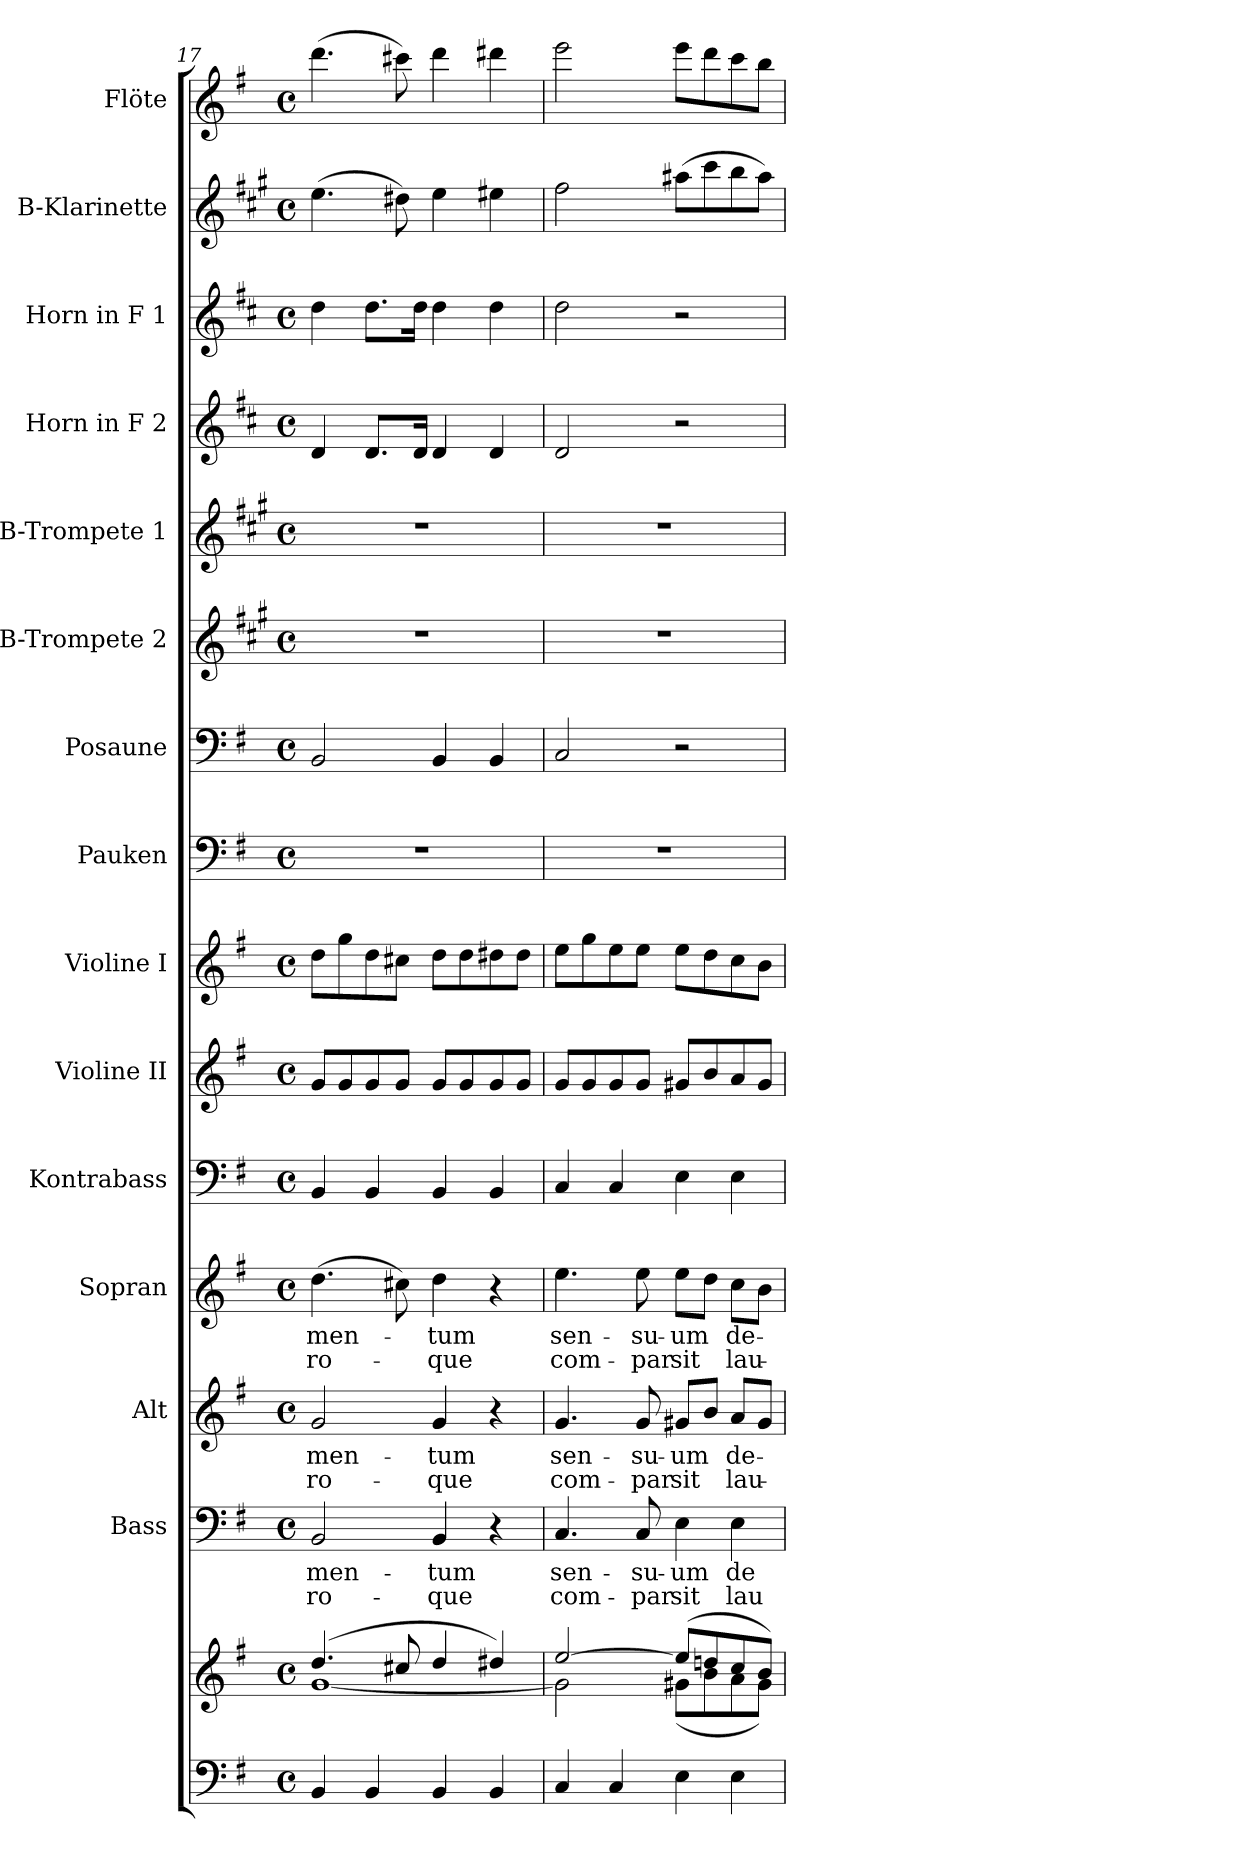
**kern	**kern	**kern	**text	**text	**kern	**text	**text	**kern	**text	**text	**kern	**kern	**kern	**kern	**kern	**kern	**kern	**kern	**kern	**kern	**kern
*part15	*part15	*part14	*part14	*part14	*part13	*part13	*part13	*part12	*part12	*part12	*part11	*part10	*part9	*part8	*part7	*part6	*part5	*part4	*part3	*part2	*part1
*staff16	*staff15	*staff14	*staff14	*staff14	*staff13	*staff13	*staff13	*staff12	*staff12	*staff12	*staff11	*staff10	*staff9	*staff8	*staff7	*staff6	*staff5	*staff4	*staff3	*staff2	*staff1
*	*	*I"Bass	*	*	*I"Alt	*	*	*I"Sopran	*	*	*I"Kontrabass	*I"Violine II	*I"Violine I	*I"Pauken	*I"Posaune	*I"B-Trompete 2	*I"B-Trompete 1	*I"Horn in F 2	*I"Horn in F 1	*I"B-Klarinette	*I"Flöte
*	*	*I'B.	*	*	*I'A.	*	*	*I'S.	*	*	*I'Kb.	*I'Vl. II	*I'Vl. I	*I'Pk.	*I'Pos.	*I'B Trp. 2	*I'B Trp. 1	*	*	*I'B Kl.	*I'Fl.
*clefF4	*clefG2	*clefF4	*	*	*clefG2	*	*	*clefG2	*	*	*clefF4	*clefG2	*clefG2	*clefF4	*clefF4	*clefG2	*clefG2	*clefG2	*clefG2	*clefG2	*clefG2
*	*	*	*	*	*	*	*	*	*	*	*ITrd7c12	*	*	*	*	*ITrd1c2	*ITrd1c2	*ITrd4c7	*ITrd4c7	*ITrd1c2	*
*k[f#]	*k[f#]	*k[f#]	*	*	*k[f#]	*	*	*k[f#]	*	*	*k[f#]	*k[f#]	*k[f#]	*k[f#]	*k[f#]	*k[f#]	*k[f#]	*k[f#]	*k[f#]	*k[f#]	*k[f#]
*G:	*G:	*G:	*	*	*G:	*	*	*G:	*	*	*G:	*G:	*G:	*G:	*G:	*G:	*G:	*G:	*G:	*G:	*G:
*M4/4	*M4/4	*M4/4	*	*	*M4/4	*	*	*M4/4	*	*	*M4/4	*M4/4	*M4/4	*M4/4	*M4/4	*M4/4	*M4/4	*M4/4	*M4/4	*M4/4	*M4/4
*met(c)	*met(c)	*met(c)	*	*	*met(c)	*	*	*met(c)	*	*	*met(c)	*met(c)	*met(c)	*met(c)	*met(c)	*met(c)	*met(c)	*met(c)	*met(c)	*met(c)	*met(c)
=17	=17	=17	=17	=17	=17	=17	=17	=17	=17	=17	=17	=17	=17	=17	=17	=17	=17	=17	=17	=17	=17
*	*^	*	*	*	*	*	*	*	*	*	*	*	*	*	*	*	*	*	*	*	*
!	!	!	!	!LO:LY:b	!LO:LY:b	!	!LO:LY:b	!LO:LY:b	!	!LO:LY:b	!LO:LY:b	!	!	!	!	!	!	!	!	!	!	!
4BB/	(4.dd/	[<1g	2BB/	-men-	-ro-	2g/	-men-	-ro-	(>4.dd\	-men-	-ro-	4BBB/	8g/L	8dd\L	1r	2BB/	1r	1r	4G/	4g\	(>4.dd\	(>4.ddd\
.	.	.	.	.	.	.	.	.	.	.	.	.	8g/	8gg\	.	.	.	.	.	.	.	.
4BB/	.	.	.	.	.	.	.	.	.	.	.	4BBB/	8g/	8dd\	.	.	.	.	8.G/L	8.g\L	.	.
.	8cc#X/	.	.	.	.	.	.	.	8cc#X\)	.	.	.	8g/J	8cc#X\J	.	.	.	.	.	.	8cc#X\)	8ccc#X\)
.	.	.	.	.	.	.	.	.	.	.	.	.	.	.	.	.	.	.	16G/Jk	16g\Jk	.	.
!	!	!	!	!LO:LY:b	!LO:LY:b	!	!LO:LY:b	!LO:LY:b	!	!LO:LY:b	!LO:LY:b	!	!	!	!	!	!	!	!	!	!	!
4BB/	4dd/	.	4BB/	-tum	-que	4g/	-tum	-que	4dd\	-tum	-que	4BBB/	8g/L	8dd\L	.	4BB/	.	.	4G/	4g\	4dd\	4ddd\
.	.	.	.	.	.	.	.	.	.	.	.	.	8g/	8dd\	.	.	.	.	.	.	.	.
4BB/	4dd#X/)	.	4r	.	.	4r	.	.	4r	.	.	4BBB/	8g/	8dd#X\	.	4BB/	.	.	4G/	4g\	4dd#X\	4ddd#X\
.	.	.	.	.	.	.	.	.	.	.	.	.	8g/J	8dd#\J	.	.	.	.	.	.	.	.
=18	=18	=18	=18	=18	=18	=18	=18	=18	=18	=18	=18	=18	=18	=18	=18	=18	=18	=18	=18	=18	=18	=18
!	!	!	!	!LO:LY:b	!LO:LY:b	!	!LO:LY:b	!LO:LY:b	!	!LO:LY:b	!LO:LY:b	!	!	!	!	!	!	!	!	!	!	!
4C/	[>2ee/	2g\]	4.C/	sen-	com-	4.g/	sen-	com-	4.ee\	sen-	com-	4CC/	8g/L	8ee\L	1r	2C/	1r	1r	2G/	2g\	2ee\	2eee\
.	.	.	.	.	.	.	.	.	.	.	.	.	8g/	8gg\	.	.	.	.	.	.	.	.
4C/	.	.	.	.	.	.	.	.	.	.	.	4CC/	8g/	8ee\	.	.	.	.	.	.	.	.
!	!	!	!	!LO:LY:b	!LO:LY:b	!	!LO:LY:b	!LO:LY:b	!	!LO:LY:b	!LO:LY:b	!	!	!	!	!	!	!	!	!	!	!
.	.	.	8C/	-su-	-par	8g/	-su-	-par	8ee\	-su-	-par	.	8g/J	8ee\J	.	.	.	.	.	.	.	.
!	!	!	!	!LO:LY:b	!LO:LY:b	!	!LO:LY:b	!LO:LY:b	!	!LO:LY:b	!LO:LY:b	!	!	!	!	!	!	!	!	!	!	!
4E\	(>8ee/L]	(<8g#X\L	4E\	-um	sit	8g#X/L	-um	sit	8ee\L	-um	sit	4EE\	8g#X/L	8ee\L	.	2r	.	.	2r	2r	(>8gg#X\L	8eee\L
.	8ddn/	8b\	.	.	.	8b/J	.	.	8dd\J	.	.	.	8b/	8dd\	.	.	.	.	.	.	8bb\	8ddd\
!	!	!	!	!LO:LY:b	!LO:LY:b	!	!LO:LY:b	!LO:LY:b	!	!LO:LY:b	!LO:LY:b	!	!	!	!	!	!	!	!	!	!	!
4E\	8cc/	8a\	4E\	de-	lau-	8a/L	de-	lau-	8cc\L	de-	lau-	4EE\	8a/	8cc\	.	.	.	.	.	.	8aa\	8ccc\
.	8b/J)	8g#\J)	.	.	.	8g#/J	.	.	8b\J	.	.	.	8g#/J	8b\J	.	.	.	.	.	.	8gg#\J)	8bb\J
*	*v	*v	*	*	*	*	*	*	*	*	*	*	*	*	*	*	*	*	*	*	*	*
=	=	=	=	=	=	=	=	=	=	=	=	=	=	=	=	=	=	=	=	=	=
*-	*-	*-	*-	*-	*-	*-	*-	*-	*-	*-	*-	*-	*-	*-	*-	*-	*-	*-	*-	*-	*-
